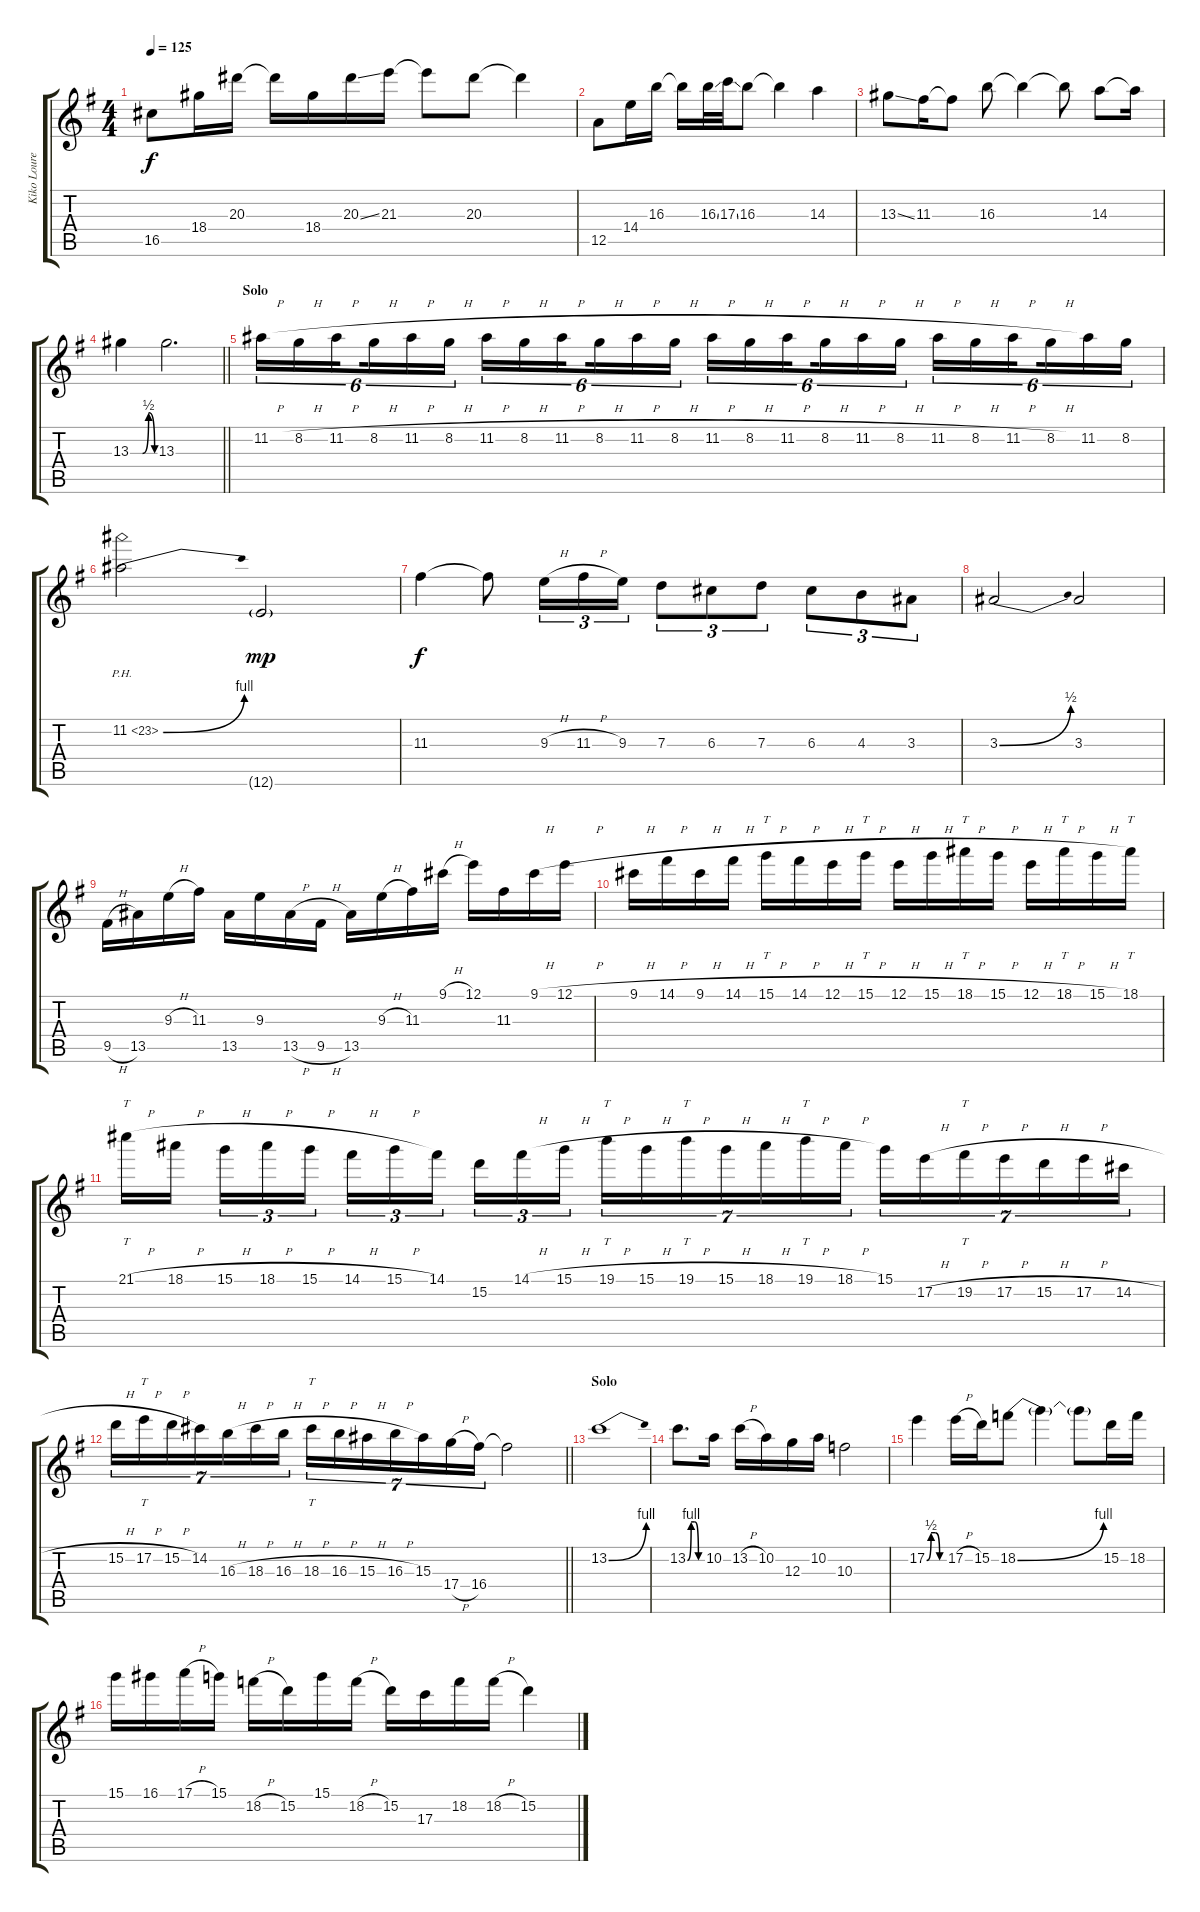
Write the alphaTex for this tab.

\track ("Kiko Loureiro" "Kiko Loure") {instrument distortionguitar}
\staff {score tabs}
\tuning (E4 B3 G3 D3 A2 E2) {hide}
\ts (4 4)
\tempo 125
\clef g2
\ks eminor
16.5.8{dy f} 18.4.16 20.3.16 20.3{t}.16 18.4.16 20.3{ss}.16 21.3.16 21.3{t}.8 20.3.8 20.3{t}.4 |
12.5.8 14.4.16 16.3.16 16.3{t}.16 16.3{ss}.32 17.3{ss}.32 16.3.8 16.3{t}.4 14.3.4 |
13.3{ss}.8 11.3.16 11.3{t}.8 16.3.8 16.3{t}.4 16.3{t}.8 14.3.8 14.3{t}.16 |
\barLineRight lightlight
13.3{be (custom 0 0 30 0 45 2 60 0)}.4 13.3.2{d} |
\section ("" "Solo")
11.2{h}.16{tu (6 4) volume 16} 8.2{h}.16{tu (6 4)} 11.2{h}.16{tu (6 4) beam splitsecondary} 8.2{h}.16{tu (6 4)} 11.2{h}.16{tu (6 4)} 8.2{h}.16{tu (6 4)} 11.2{h}.16{tu (6 4)} 8.2{h}.16{tu (6 4)} 11.2{h}.16{tu (6 4) beam splitsecondary} 8.2{h}.16{tu (6 4)} 11.2{h}.16{tu (6 4)} 8.2{h}.16{tu (6 4)} 11.2{h}.16{tu (6 4)} 8.2{h}.16{tu (6 4)} 11.2{h}.16{tu (6 4) beam splitsecondary} 8.2{h}.16{tu (6 4)} 11.2{h}.16{tu (6 4)} 8.2{h}.16{tu (6 4)} 11.2{h}.16{tu (6 4)} 8.2{h}.16{tu (6 4)} 11.2{h}.16{tu (6 4) beam splitsecondary} 8.2{h}.16{tu (6 4)} 11.2.16{tu (6 4)} 8.2.16{tu (6 4)} |
11.2{be (bend 0 0 60 4) ph 12}.2 12.6{g}.2{dy mp} |
11.3.4{dy f} 11.3{t}.8 9.3{h}.16{tu (3 2)} 11.3{h}.16{tu (3 2)} 9.3.16{tu (3 2)} 7.3.8{tu (3 2)} 6.3.8{tu (3 2)} 7.3.8{tu (3 2)} 6.3.8{tu (3 2)} 4.3.8{tu (3 2)} 3.3.8{tu (3 2)} |
3.3{be (bend 0 0 60 2)}.2 3.3.2 |
9.5{h}.16 13.5.16 9.3{h}.16 11.3.16 13.5.16 9.3.16 13.5{h}.16 9.5{h}.16 13.5.16 9.3{h}.16 11.3.16 9.1{h}.16 12.1.16 11.3.16 9.1{h}.16 12.1{h}.16 |
9.1{h}.16 14.1{h}.16 9.1{h}.16 14.1{h}.16 15.1{h}.16{tt} 14.1{h}.16 12.1{h}.16 15.1{h}.16{tt} 12.1{h}.16 15.1{h}.16 18.1{h}.16{tt} 15.1{h}.16 12.1{h}.16 18.1{h}.16{tt} 15.1{h}.16 18.1.16{tt} |
21.1{h}.16{tt} 18.1{h}.16{beam splitsecondary} 15.1{h}.16{tu (3 2)} 18.1{h}.16{tu (3 2)} 15.1{h}.16{tu (3 2)} 14.1{h}.16{tu (3 2)} 15.1{h}.16{tu (3 2)} 14.1.16{tu (3 2) beam splitsecondary} 15.2.16{tu (3 2)} 14.1{h}.16{tu (3 2)} 15.1{h}.16{tu (3 2)} 19.1{h}.16{tt tu (7 4)} 15.1{h}.16{tu (7 4)} 19.1{h}.16{tt tu (7 4)} 15.1{h}.16{tu (7 4)} 18.1{h}.16{tu (7 4)} 19.1{h}.16{tt tu (7 4)} 18.1{h}.16{tu (7 4)} 15.1.16{tu (7 4)} 17.2{h}.16{tu (7 4)} 19.2{h}.16{tt tu (7 4)} 17.2{h}.16{tu (7 4)} 15.2{h}.16{tu (7 4)} 17.2{h}.16{tu (7 4)} 14.2{h}.16{tu (7 4)} |
\barLineRight lightlight
15.2{h}.16{tu (7 4)} 17.2{h}.16{tt tu (7 4)} 15.2{h}.16{tu (7 4)} 14.2.16{tu (7 4)} 16.3{h}.16{tu (7 4)} 18.3{h}.16{tu (7 4)} 16.3{h}.16{tu (7 4)} 18.3{h}.16{tt tu (7 4)} 16.3{h}.16{tu (7 4)} 15.3{h}.16{tu (7 4)} 16.3{h}.16{tu (7 4)} 15.3.16{tu (7 4)} 17.4{h}.16{tu (7 4)} 16.4.16{tu (7 4)} 16.4{t}.2 |
\section ("" "Solo")
13.2{be (bend 0 0 60 4)}.1 |
13.2{be (custom 0 0 15 4 30 4 45 0 60 0)}.8{d} 10.2.16 13.2{h}.16 10.2.16 12.3.16 10.2.16 10.3.2 |
17.2{be (custom 0 0 15 2 30 2 45 0 60 0)}.4 17.2{h}.16 15.2.16 18.2{be (bend 0 0 60 4)}.8 18.2{t}.4 18.2{t}.8 15.2.16 18.2.16 |
15.1.16 16.1.16 17.1{h}.16 15.1.16 18.2{h}.16 15.2.16 15.1.16 18.2{h}.16 15.2.16 17.3.16 18.2.16 18.2{h}.16 15.2.4
